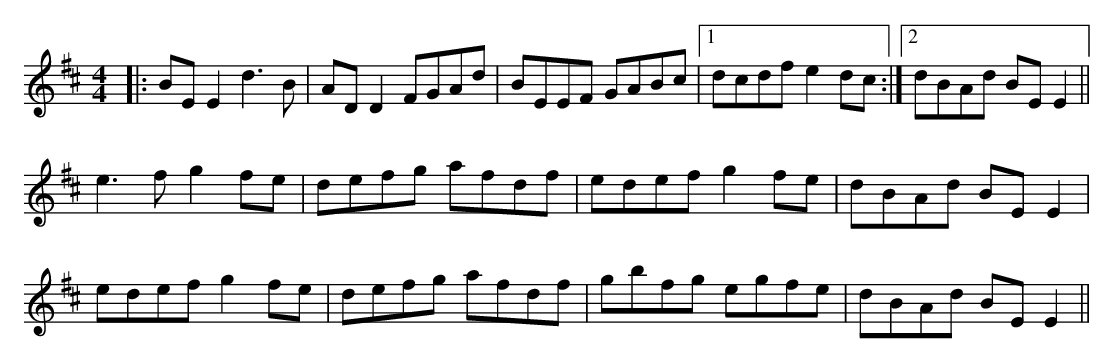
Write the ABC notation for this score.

X:1
M:4/4
K:Edor
|:BEE2 d3B|ADD2 FGAd|BEEF GABc|1 dcdf e2dc:|2 dBAd BEE2||
e3f g2fe|defg afdf|edef g2fe|dBAd BEE2|
edef g2fe|defg afdf|gbfg egfe|dBAd BEE2||
